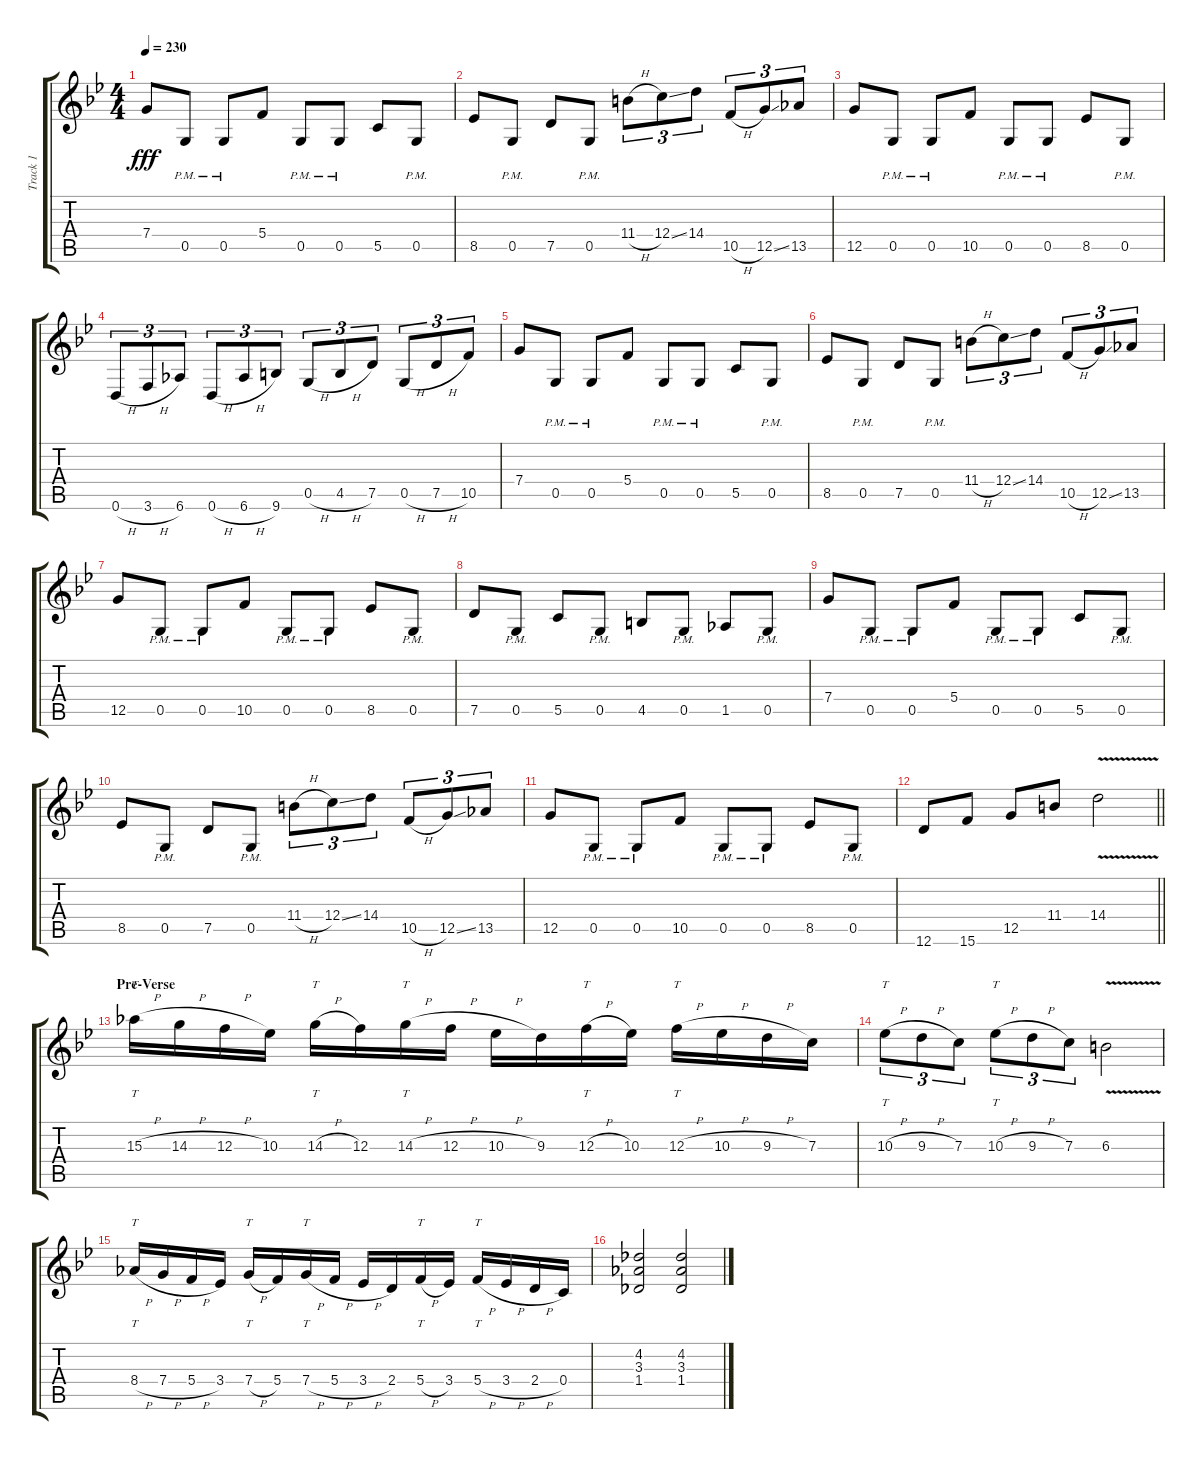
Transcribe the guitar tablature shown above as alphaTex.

\track ("Track 1" "Track 1") {instrument distortionguitar}
\staff {score tabs}
\tuning (D4 A3 F3 C3 G2 D2) {hide}
\ts (4 4)
\tempo 230
\clef g2
\ks gminor
7.4.8{dy fff} 0.5{pm}.8 0.5{pm}.8 5.4.8 0.5{pm}.8 0.5{pm}.8 5.5.8 0.5{pm}.8 |
8.5.8 0.5{pm}.8 7.5.8 0.5{pm}.8 11.4{h}.8{tu (3 2)} 12.4{ss}.8{tu (3 2)} 14.4.8{tu (3 2)} 10.5{h}.8{tu (3 2)} 12.5{ss}.8{tu (3 2)} 13.5.8{tu (3 2)} |
12.5.8 0.5{pm}.8 0.5{pm}.8 10.5.8 0.5{pm}.8 0.5{pm}.8 8.5.8 0.5{pm}.8 |
0.6{h}.8{tu (3 2)} 3.6{h}.8{tu (3 2)} 6.6.8{tu (3 2)} 0.6{h}.8{tu (3 2)} 6.6{h}.8{tu (3 2)} 9.6.8{tu (3 2)} 0.5{h}.8{tu (3 2)} 4.5{h}.8{tu (3 2)} 7.5.8{tu (3 2)} 0.5{h}.8{tu (3 2)} 7.5{h}.8{tu (3 2)} 10.5.8{tu (3 2)} |
7.4.8 0.5{pm}.8 0.5{pm}.8 5.4.8 0.5{pm}.8 0.5{pm}.8 5.5.8 0.5{pm}.8 |
8.5.8 0.5{pm}.8 7.5.8 0.5{pm}.8 11.4{h}.8{tu (3 2)} 12.4{ss}.8{tu (3 2)} 14.4.8{tu (3 2)} 10.5{h}.8{tu (3 2)} 12.5{ss}.8{tu (3 2)} 13.5.8{tu (3 2)} |
12.5.8 0.5{pm}.8 0.5{pm}.8 10.5.8 0.5{pm}.8 0.5{pm}.8 8.5.8 0.5{pm}.8 |
7.5.8 0.5{pm}.8 5.5.8 0.5{pm}.8 4.5.8 0.5{pm}.8 1.5.8 0.5{pm}.8 |
7.4.8 0.5{pm}.8 0.5{pm}.8 5.4.8 0.5{pm}.8 0.5{pm}.8 5.5.8 0.5{pm}.8 |
8.5.8 0.5{pm}.8 7.5.8 0.5{pm}.8 11.4{h}.8{tu (3 2)} 12.4{ss}.8{tu (3 2)} 14.4.8{tu (3 2)} 10.5{h}.8{tu (3 2)} 12.5{ss}.8{tu (3 2)} 13.5.8{tu (3 2)} |
12.5.8 0.5{pm}.8 0.5{pm}.8 10.5.8 0.5{pm}.8 0.5{pm}.8 8.5.8 0.5{pm}.8 |
\barLineRight lightlight
12.6.8 15.6.8 12.5.8 11.4.8 14.4{v}.2 |
\section ("" "Pre-Verse")
15.3{h}.16{tt} 14.3{h}.16 12.3{h}.16 10.3.16 14.3{h}.16{tt} 12.3.16 14.3{h}.16{tt} 12.3{h}.16 10.3{h}.16 9.3.16 12.3{h}.16{tt} 10.3.16 12.3{h}.16{tt} 10.3{h}.16 9.3{h}.16 7.3.16 |
10.3{h}.8{tt tu (3 2)} 9.3{h}.8{tu (3 2)} 7.3.8{tu (3 2)} 10.3{h}.8{tt tu (3 2)} 9.3{h}.8{tu (3 2)} 7.3.8{tu (3 2)} 6.3{v}.2 |
8.4{h}.16{tt} 7.4{h}.16 5.4{h}.16 3.4.16 7.4{h}.16{tt} 5.4.16 7.4{h}.16{tt} 5.4{h}.16 3.4{h}.16 2.4.16 5.4{h}.16{tt} 3.4.16 5.4{h}.16{tt} 3.4{h}.16 2.4{h}.16 0.4.16 |
(4.2 3.3 1.4).2 (4.2 3.3 1.4).2
